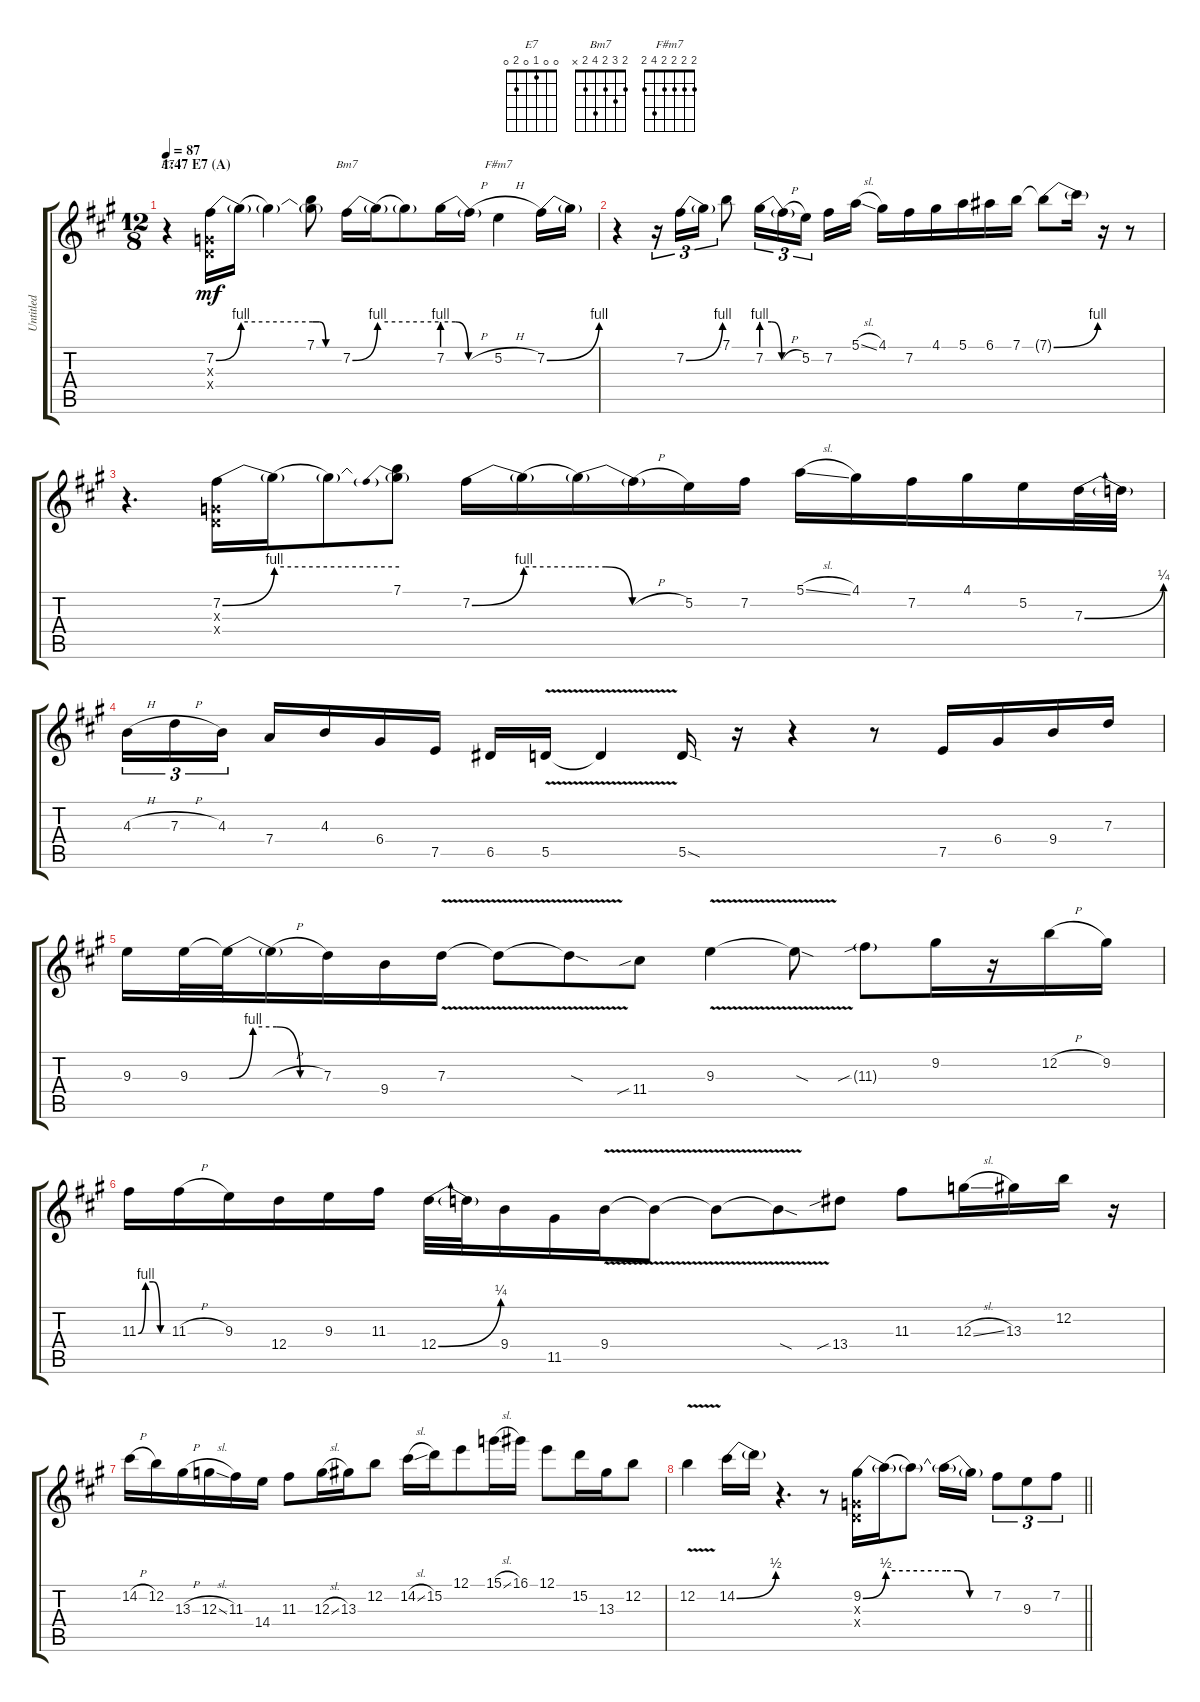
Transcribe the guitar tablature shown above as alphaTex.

\track ("Untitled" "Untitled") {instrument overdrivenguitar}
\staff {score tabs}
\tuning (E4 B3 G3 D3 A2 E2) {hide}
\chord ("E7" 0 0 1 0 2 0)
\chord ("Bm7" 2 3 2 4 2 x)
\chord ("F#m7" 2 2 2 2 4 2)
\ts (12 8)
\section ("" "1:47 E7 (A)")
\tempo 87
\clef g2
\ks a
r.4{ch "E7" dy mf} (7.2{be (bend 0 0 60 4)} 0.3{x} 0.4{x}).16 7.2{be (hold 0 4 60 4) t}.16 7.2{t}.4 (7.1 7.2{be (custom 0 4 15 4 30 0 60 0) t}).8 7.2{be (bend 0 0 60 4)}.16{ch "Bm7"} 7.2{be (hold 0 4 60 4) t}.16 7.2{t}.8 7.2{be (custom 0 4 15 4 30 0 60 0)}.16 7.2{h t}.16 5.2{h}.4{ch "F#m7"} 7.2{be (bend 0 0 60 4)}.16 7.2{t}.16 |
r.4 r.16{tu (3 2)} 7.2{be (bend 0 0 60 4)}.16{tu (3 2)} 7.2{t}.16{tu (3 2)} 7.1.8 7.2{be (custom 0 4 15 4 30 0 60 0)}.16{tu (3 2)} 7.2{h t}.16{tu (3 2)} 5.2.16{tu (3 2) beam splitsecondary} 7.2.16 5.1{sl}.16 4.1.16 7.2.16 4.1.16 5.1.16 6.1.16 7.1.16 7.1{be (bend 0 0 60 4) t}.8 7.1{t}.16 r.16 r.8 |
r.4{d} (7.2{be (bend 0 0 60 4)} 0.3{x} 0.4{x}).16 7.2{be (hold 0 4 60 4) t}.16 7.2{t}.8 (7.1 7.2{be (prebend 0 4 60 4) t}).8 7.2{be (bend 0 0 60 4)}.16 7.2{be (hold 0 4 60 4) t}.16 7.2{be (custom 0 4 15 4 30 0 60 0) t}.16 7.2{h t}.16 5.2.16 7.2.16 5.1{sl}.16 4.1.16 7.2.16 4.1.16 5.2.16 7.3{be (bend 0 0 60 1)}.32 7.3{t}.32 |
4.3{h}.16{tu (3 2)} 7.3{h}.16{tu (3 2)} 4.3.16{tu (3 2) beam splitsecondary} 7.4.16 4.3.16 6.4.16 7.5.16 6.5.16 5.5{v}.16 5.5{v t}.4 5.5{sod}.16 r.16 r.4 r.8 7.5.16 6.4.16 9.4.16 7.3.16 |
9.3.16 9.3.32 9.3{be (custom 0 0 15 4 30 4 45 0 60 0) t}.32 9.3{h t}.16 7.3.16 9.4.16 7.3{v}.16 7.3{v t}.8 7.3{sod t}.8 11.4{sib}.8 9.3{v}.4 9.3{sod t}.8 11.3{sib g}.8 9.2.16 r.16 12.2{h}.16 9.2.16 |
11.3{be (custom 0 0 15 4 30 4 45 0 60 0)}.16 11.3{h}.16 9.3.16 12.4.16 9.3.16 11.3.16 12.4{be (bend 0 0 60 1)}.32 12.4{t}.32 9.4.16 11.5.16 9.4{v}.16 9.4{v t}.8 9.4{v t}.8 9.4{sod t}.8 13.4{sib}.8 11.3.8 12.3{sl}.16 13.3.16 12.2.16 r.16 |
14.2{h}.16 12.2.16 13.3{h}.16 12.3{sl}.16 11.3.16 14.4.16 11.3.8 12.3{sl}.16 13.3.16 12.2.8 14.2{sl}.16 15.2.16 12.1.8 15.1{sl}.16 16.1.16 12.1.8 15.2.16 13.3.16 12.2.8 |
\barLineRight lightlight
12.2{v}.4 14.2{be (bend 0 0 60 2)}.16 14.2{t}.16 r.4{d} r.8 (9.2{be (bend 0 0 60 2)} 0.3{x} 0.4{x}).16 9.2{be (hold 0 2 60 2) t}.16 9.2{t}.8 9.2{be (custom 0 2 15 2 30 0 60 0) t}.16 9.2{t}.16 7.2.8{tu (3 2)} 9.3.8{tu (3 2)} 7.2.8{tu (3 2)}
